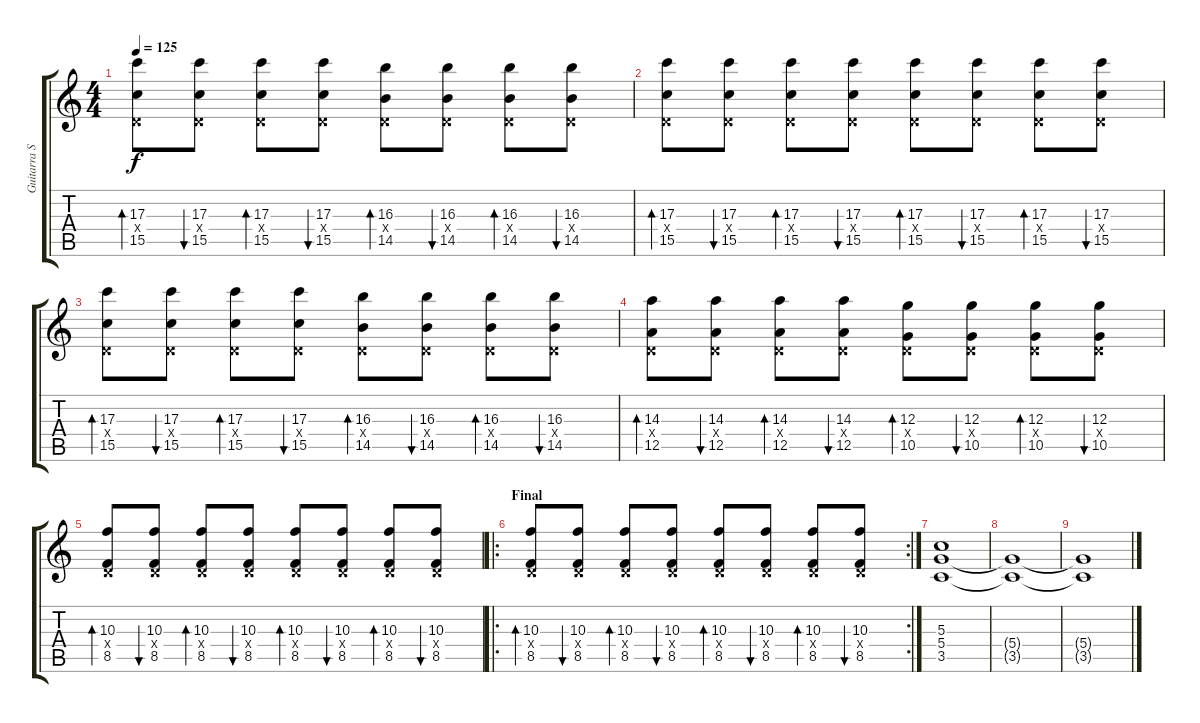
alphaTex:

\track ("Guitarra Solo" "Guitarra S") {instrument overdrivenguitar}
\staff {score tabs}
\tuning (E4 B3 G3 D3 A2 E2) {hide}
\ts (4 4)
\tempo 125
\clef g2
\ks c
(17.3 0.4{x} 15.5).8{bd 60 dy f} (17.3 0.4{x} 15.5).8{bu 60} (17.3 0.4{x} 15.5).8{bd 60} (17.3 0.4{x} 15.5).8{bu 60} (16.3 0.4{x} 14.5).8{bd 60} (16.3 0.4{x} 14.5).8{bu 60} (16.3 0.4{x} 14.5).8{bd 60} (16.3 0.4{x} 14.5).8{bu 60} |
(17.3 0.4{x} 15.5).8{bd 60} (17.3 0.4{x} 15.5).8{bu 60} (17.3 0.4{x} 15.5).8{bd 60} (17.3 0.4{x} 15.5).8{bu 60} (17.3 0.4{x} 15.5).8{bd 60} (17.3 0.4{x} 15.5).8{bu 60} (17.3 0.4{x} 15.5).8{bd 60} (17.3 0.4{x} 15.5).8{bu 60} |
(17.3 0.4{x} 15.5).8{bd 60} (17.3 0.4{x} 15.5).8{bu 60} (17.3 0.4{x} 15.5).8{bd 60} (17.3 0.4{x} 15.5).8{bu 60} (16.3 0.4{x} 14.5).8{bd 60} (16.3 0.4{x} 14.5).8{bu 60} (16.3 0.4{x} 14.5).8{bd 60} (16.3 0.4{x} 14.5).8{bu 60} |
(14.3 0.4{x} 12.5).8{bd 60} (14.3 0.4{x} 12.5).8{bu 60} (14.3 0.4{x} 12.5).8{bd 60} (14.3 0.4{x} 12.5).8{bu 60} (12.3 0.4{x} 10.5).8{bd 60} (12.3 0.4{x} 10.5).8{bu 60} (12.3 0.4{x} 10.5).8{bd 60} (12.3 0.4{x} 10.5).8{bu 60} |
(10.3 0.4{x} 8.5).8{bd 60} (10.3 0.4{x} 8.5).8{bu 60} (10.3 0.4{x} 8.5).8{bd 60} (10.3 0.4{x} 8.5).8{bu 60} (10.3 0.4{x} 8.5).8{bd 60} (10.3 0.4{x} 8.5).8{bu 60} (10.3 0.4{x} 8.5).8{bd 60} (10.3 0.4{x} 8.5).8{bu 60} |
\ro
\rc 2
\section ("" "Final")
(10.3 0.4{x} 8.5).8{bd 60} (10.3 0.4{x} 8.5).8{bu 60} (10.3 0.4{x} 8.5).8{bd 60} (10.3 0.4{x} 8.5).8{bu 60} (10.3 0.4{x} 8.5).8{bd 60} (10.3 0.4{x} 8.5).8{bu 60} (10.3 0.4{x} 8.5).8{bd 60} (10.3 0.4{x} 8.5).8{bu 60} |
(5.3 5.4 3.5).1 |
(5.4{t} 3.5{t}).1 |
(5.4{t} 3.5{t}).1
